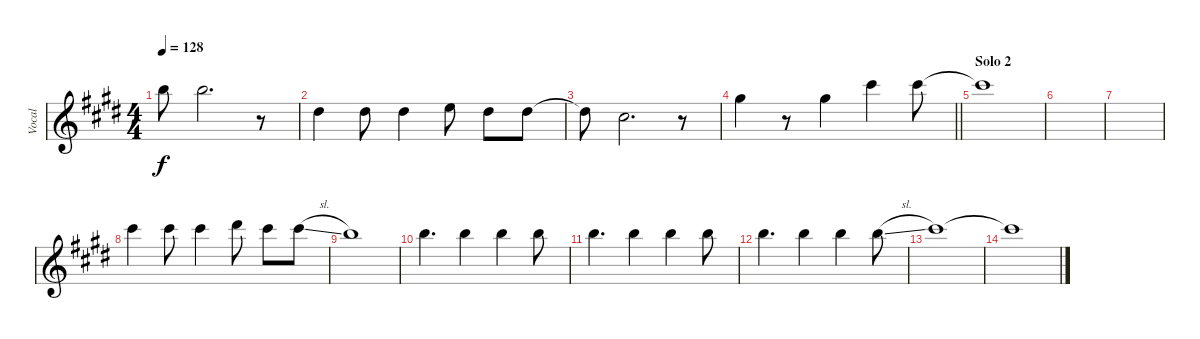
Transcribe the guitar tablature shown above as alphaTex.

\track ("Vocal" "Vocal") {instrument acousticguitarnylon}
\staff {score}
\tuning (E4 B3 G3 D3 A2 E2) {hide}
\ts (4 4)
\tempo 128
\clef g2
\ks c#minor
7.1{t}.8{dy f} 7.1.2{d} r.8 |
4.2.4 4.2.8 4.2.4 0.1.8 4.2.8 4.2.8 |
4.2{t}.8 2.2.2{d} r.8 |
\barLineRight lightlight
4.1.4 r.8 4.1.4 9.1.4 9.1.8 |
\section ("" "Solo 2")
9.1{t}.1 |
|
|
9.1.4 9.1.8 9.1.4 11.1.8 9.1.8 9.1{sl}.8 |
7.1.1 |
7.1.4{d} 7.1.4 7.1.4 7.1.8 |
7.1.4{d} 7.1.4 7.1.4 7.1.8 |
7.1.4{d} 7.1.4 7.1.4 7.1{sl}.8 |
9.1.1 |
9.1{t}.1
